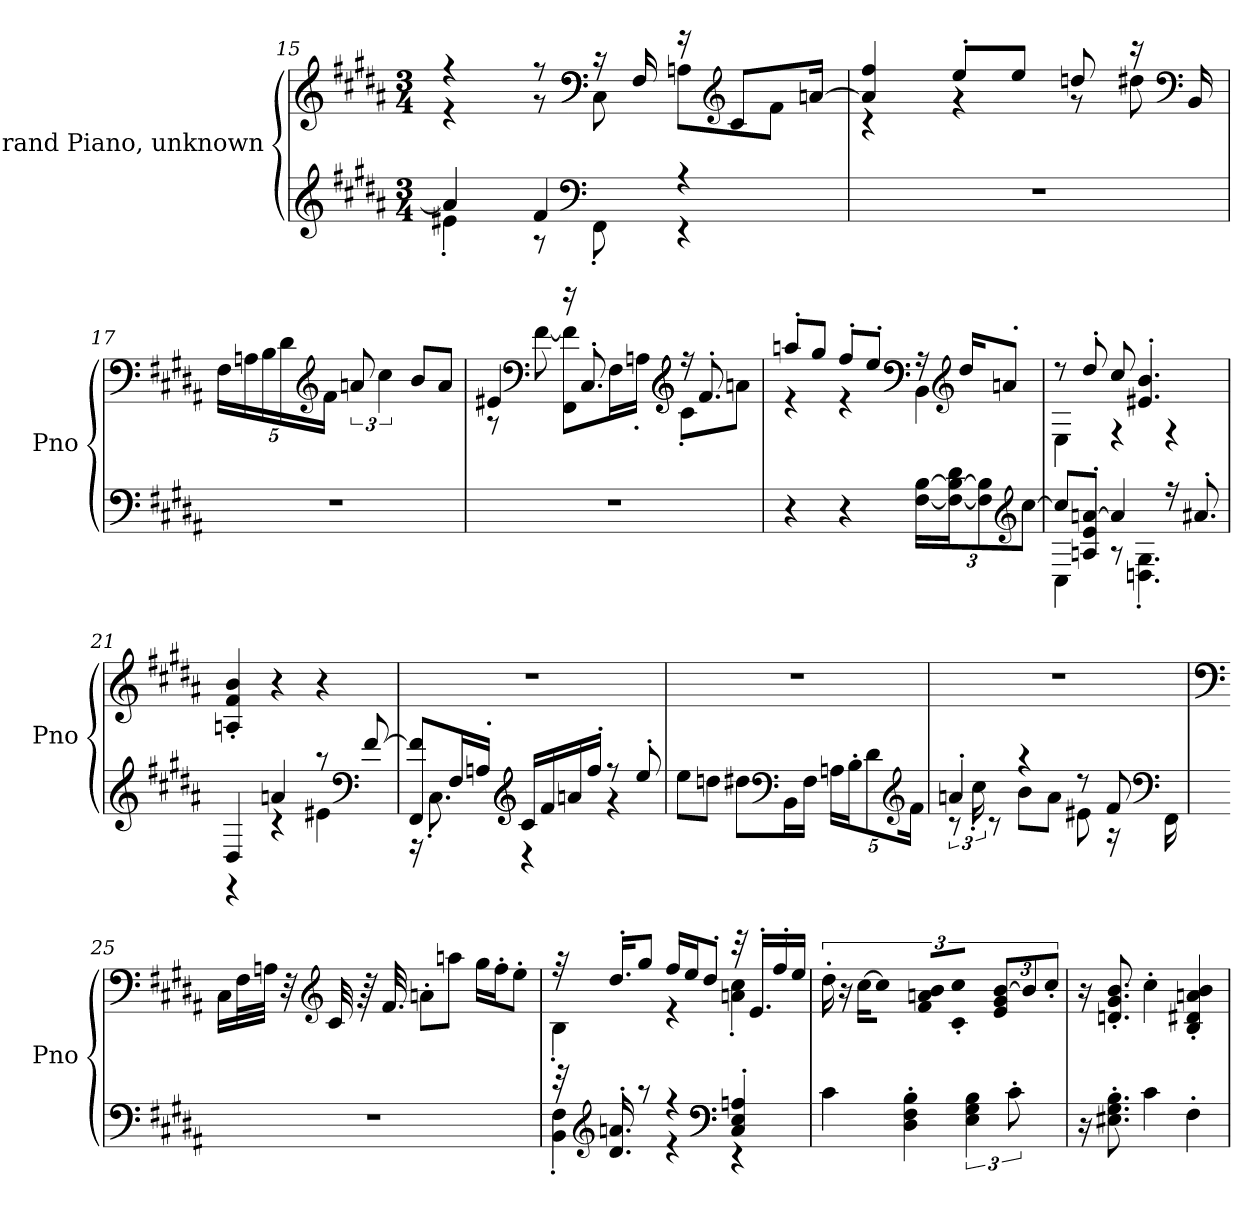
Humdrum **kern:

**kern	**kern
*part1	*part1
*staff2	*staff1
*I"Grand Piano, unknown	*
*I'Pno	*
!!LO:LB:g=z
*clefG2	*clefG2
*k[f#c#g#d#a#]	*k[f#c#g#d#a#]
*M3/4	*M3/4
=15	=15
*^	*^
4a/]	4e#X'\	4r	4r
4f#/	8r	8r	8r
*clefF4	*	*clefF4	*
.	8FF#'\	16r	8C#\
.	.	16F#/	.
4r	4r	16r	8An\L
*	*	*clefG2	*
.	.	8c#/L	.
.	.	.	8f#\J
.	.	[16an/Jk	.
*v	*v	*	*
=16	=16	=16
2.r	4a/] 4ff#/	4r
.	8ee'/L	4r
.	8ee/J	.
.	8ddn/	8r
.	16r	8dd#X\
*	*clefF4	*
.	16BB/	.
*	*v	*v
=17	=17
*	*Xbrackettup
2.r	20F#\LL
.	20An\
.	20B\
.	20d#\
*	*clefG2
.	20f#\JJ
*	*brackettup
.	12an/
.	6cc#\
.	8b/L
.	8a/J
!!LO:LB:g=z
=18	=18
*	*^
2.r	4e#X/	8r
*	*clefF4	*
.	.	[8f#\
.	16r	8FF#\ 8f#\]L
.	8.C#'/	.
.	.	16F#\L
.	.	16An'\JJ
*	*clefG2	*
.	16r	8c#'\L
.	8.f#'/	.
.	.	8an\J
=19	=19	=19
4r	8aan'/L	4r
.	8gg#/J	.
4r	8ff#'/L	4r
.	8ee'/J	.
*	*clefF4	*
*Xbrackettup	*	*
[24F#\ [24B\LL	16r	4BB\
24F#\_ 24B\_ 24d#\J	.	.
*	*clefG2	*
.	16dd#/KL	.
12F#\] 12B\]	.	.
.	8an'/J	.
*clefG2	*	*
[12cc#\J	.	.
=20	=20	=20
*^	*	*
8cc#/L]	4C#\	8r	4E\
8An/' 8e/' [8an/'J	.	8dd#'/	.
4a/]	8r	8cc#/	4r
.	4.Dn\' 4.G#\'	4.e#X/' 4.b/'	.
16r	.	.	4r
8.a#X'/	.	.	.
*	*	*v	*v
!!LO:LB:g=z
=21	=21	=21
4D#/	4r	4An/' 4f#/' 4b/'
4an/	4r	4r
8r	4e#X\	4r
*clefF4	*	*
[8f#/	.	.
=22	=22	=22
8FF#/ 8f#/]L	16r	2.r
.	8.C#'\	.
16F#/L	.	.
16An'/JJ	.	.
*clefG2	*	*
16c#/LL	4r	.
16f#/	.	.
16an/	.	.
16ff#'/JJ	.	.
8r	4r	.
8ee'/	.	.
*v	*v	*
=23	=23
8ee\L	2.r
8ddn\J	.
8dd#X\L	.
*clefF4	*
16BB\L	.
16F#\JJ	.
20An\LL	.
20B'\J	.
10d#\	.
*clefG2	*
20f#\Jk	.
!!LO:PB:g=z
=24	=24
*^	*
*	*brackettup	*
4an'/	12r	2.r
.	24cc#'\	.
.	8r	.
4r	8b\L	.
.	8a\J	.
8r	8e#X\	.
8f#/	16r	.
*clefF4	*	*
.	16FF#\	.
*v	*v	*
=25	=25
*	*clefF4
2.r	16C#\LL
.	32F#\L
.	32An\JJJ
.	32r
*	*clefG2
.	32c#/
.	64r
.	32.f#/
.	8an'\L
.	8aan\J
.	16gg#\LL
.	16ff#'\J
.	8ee'\J
=26	=26
*^	*^
32r	4BB\' 4F#\'	32r	4B'\
*clefG2	*	*	*
16.d#/' 16.an/'	.	16.dd#'/KL	.
8r	.	8gg#/J	.
4r	4r	16ff#/LL	4r
.	.	16ee/J	.
.	.	8dd#'/J	.
*clefF4	*	*	*
4C#/' 4E/' 4An/'	4r	32r	4an\' 4cc#\'
.	.	16.e'/LL	.
.	.	16ff#'/	.
.	.	16ee/JJ	.
*v	*v	*	*
*	*v	*v
!!LO:LB:g=z
=27	=27
4c#\	24dd#'\
.	24r
.	[24cc#\KL
.	8cc#\J]
4D#\' 4F#\' 4B\'	8f#/ 8an/ 8b/L
.	8c#/' 8cc#/'J
*	*Xbrackettup
6E\ 6G#\ 6B\	12e/ 12g#/ [12b/L
.	12b/]
12c#'\	12cc#'/J
=28	=28
16r	16r
8.E#X\' 8.G#\' 8.B\'	8.dn/' 8.g#/' 8.b/'
4c#\	4cc#'\
4F#'\	4B/' 4d#X/' 4an/' 4b/'
=	=
*-	*-
